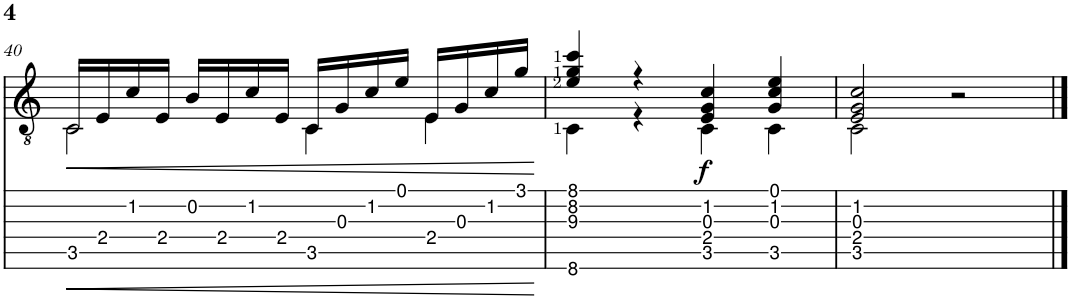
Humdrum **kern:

**kern	**kern	**dynam
*part1	*part1	*part1
*staff2	*staff1	*staff1/2
*I"Classical Guitar	*	*
*I'Guit.	*	*
!!LO:PB:g=z
*	*clefGv2	*
*k[]	*k[]	*
*C:	*C:	*
*M4/4	*M4/4	*
*met(c)	*met(c)	*
=40	=40	=40
*^	*	*
!	!	!	!LO:HP:b
*	*	*^	*
16CLL	2C	16C/LL	2C\	<
16EJ	.	16E/	.	.
16cL	.	16c/	.	.
16EJJ	.	16E/JJ	.	.
16BLL	.	16B/LL	.	.
16EJ	.	16E/	.	.
16cL	.	16c/	.	.
16EJJ	.	16E/JJ	.	.
16CLL	4C	16C/LL	4C\	.
16GJ	.	16G/	.	.
16cL	.	16c/	.	.
16eJJ	.	16e/JJ	.	.
16ELL	4E	16E/LL	4E\	.
16GJ	.	16G/	.	.
16cL	.	16c/	.	.
16gJJ	.	16g/JJ	.	.
*v	*v	*	*	*
*	*v	*v	*
.	.	[
=41	=41	=41
*^	*^	*
4e 4g 4cc	4C	4e/ 4g/ 4cc/	4C\	.
4r	4r	4r	4r	.
!	!	!	!	!LO:DY:b
4E 4G 4c	4C	4E/ 4G/ 4c/	4C\	f
4G 4c 4e	4C	4G/ 4c/ 4e/	4C\	.
=42	=42	=42	=42	=42
2E 2G 2c	2C	2E/ 2G/ 2c/	2C\	.
2r	2r	2r	2ryy	.
*v	*v	*	*	*
*	*v	*v	*
==	==	==
*-	*-	*-
